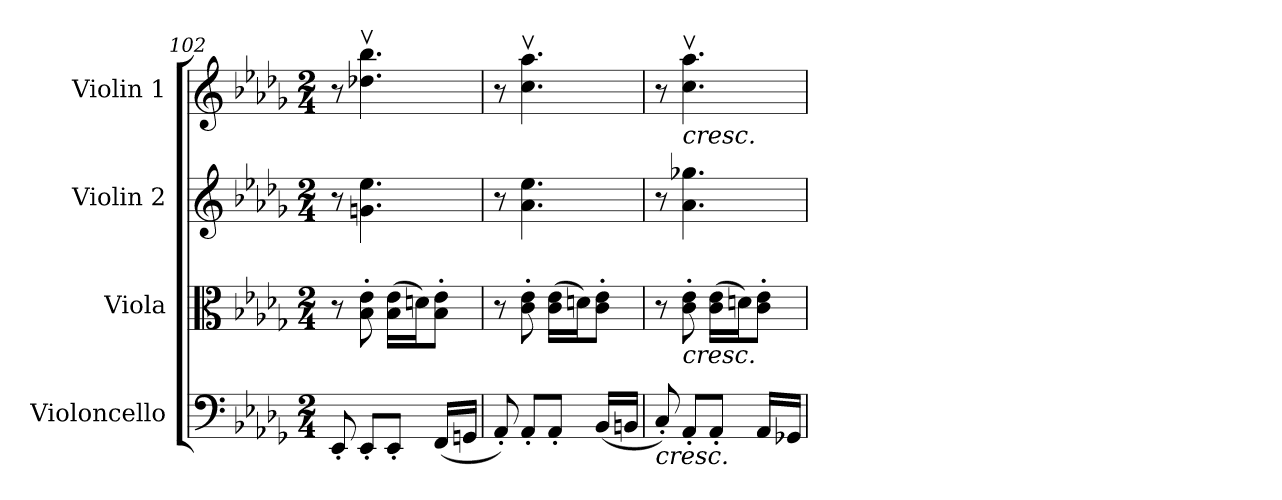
**kern	**kern	**kern	**kern
*part4	*part3	*part2	*part1
*staff4	*staff3	*staff2	*staff1
*I"Violoncello	*I"Viola	*I"Violin 2	*I"Violin 1
*I'Vc	*I'Vla	*I'Vln	*I'Vln
!!LO:LB:g=z
*clefF4	*clefC3	*clefG2	*clefG2
*k[b-e-a-d-g-]	*k[b-e-a-d-g-]	*k[b-e-a-d-g-]	*k[b-e-a-d-g-]
*M2/4	*M2/4	*M2/4	*M2/4
=102	=102	=102	=102
*	*	*^	*^
8EE-'/	8r	8r	8ryy	8r	8ryy
8EE-'/L	8B-\' 8e-\'	4.gn\ 4.ee-\	8ryy	4.dd-X\v 4.bb-\v	8ryy
8EE-'/J	(16B-\ 16e-\LL	.	4ryy	.	4ryy
.	16dn\J)	.	.	.	.
(16FF/LL	8B-\' 8e-\'J	.	.	.	.
16GGn/JJ	.	.	.	.	.
=103	=103	=103	=103	=103	=103
8AA-'/)	8r	8r	8ryy	8r	8ryy
8AA-'/L	8c\' 8e-\'	4.a-\ 4.ee-\	8ryy	4.cc\v 4.aa-\v	8ryy
8AA-'/J	(16c\ 16e-\LL	.	4ryy	.	4ryy
.	16dn\J)	.	.	.	.
(16BB-/LL	8c\' 8e-\'J	.	.	.	.
16BBn/JJ	.	.	.	.	.
=104	=104	=104	=104	=104	=104
!LO:TX:b:i:t=cresc.	!	!	!	!	!
8C'/)	8r	8r	8ryy	8r	8ryy
!	!	!	!	!LO:TX:b:i:t=cresc.	!
!	!LO:TX:b:i:t=cresc.	!	!	!	!
8AA-'/L	8c\' 8e-\'	4.a-\ 4.gg-X\	8ryy	4.cc\v 4.aa-\v	8ryy
8AA-'/J	(16c\ 16e-\LL	.	4ryy	.	4ryy
.	16dn\J)	.	.	.	.
16AA-/LL	8c\' 8e-\'J	.	.	.	.
16GG-X/JJ	.	.	.	.	.
*	*	*v	*v	*	*
*	*	*	*v	*v
=	=	=	=
*-	*-	*-	*-
